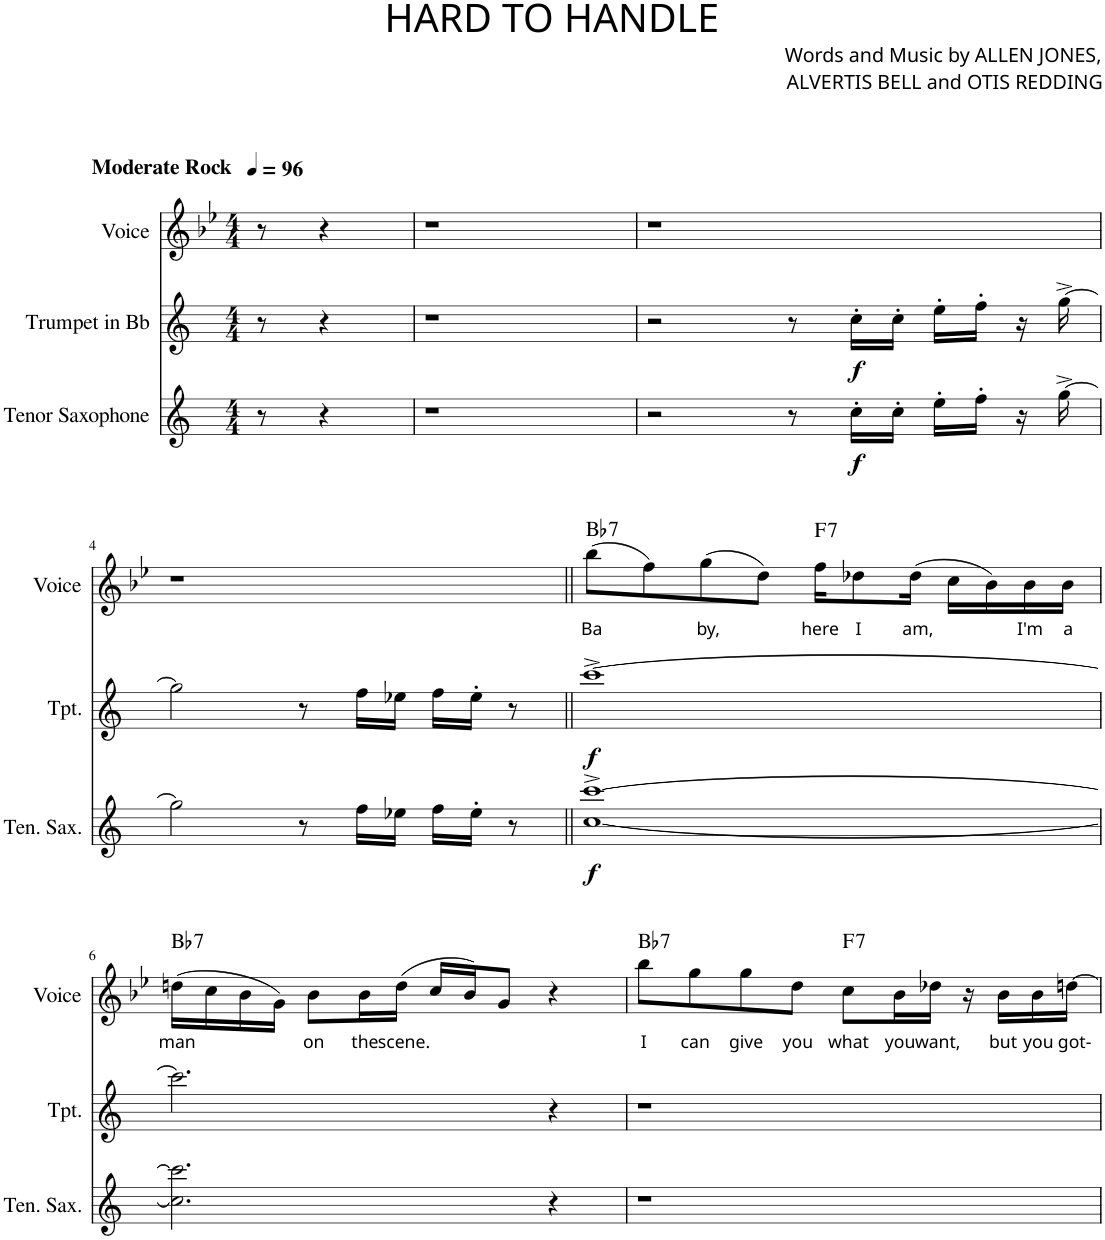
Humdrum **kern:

**kern	**dynam	**kern	**dynam	**kern	**text	**harte
*part3	*part3	*part2	*part2	*part1	*part1	*part1
*staff3	*staff3	*staff2	*staff2	*staff1	*staff1	*
*I"Tenor Saxophone	*	*I"Trumpet in Bb	*	*I"Voice	*	*
*I'Ten. Sax.	*	*I'Tpt.	*	*I'Voice	*	*
*clefG2	*	*clefG2	*	*clefG2	*	*
*Trd8c14	*	*Trd1c2	*	*	*	*
*k[]	*	*k[]	*	*k[b-e-]	*	*
*	*	*	*	*B-:	*	*
*M4/4	*	*M4/4	*	*M4/4	*	*
*MM96	*	*MM96	*	*MM96	*	*
=1	=1	=1	=1	=1	=1	=1
!	!	!	!	!LO:TX:a:B:t=Moderate Rock	!	!
8r	.	8r	.	8r	.	.
4r	.	4r	.	4r	.	.
=2	=2	=2	=2	=2	=2	=2
1r	.	1r	.	1r	.	.
=3	=3	=3	=3	=3	=3	=3
2r	.	2r	.	1r	.	.
8r	.	8r	.	.	.	.
!	!LO:DY:b	!	!LO:DY:b	!	!	!
16cc'\LL	f	16cc'\LL	f	.	.	.
16cc'\JJ	.	16cc'\JJ	.	.	.	.
16ee'\LL	.	16ee'\LL	.	.	.	.
16ff'\JJ	.	16ff'\JJ	.	.	.	.
16r	.	16r	.	.	.	.
[16gg^\	.	[16gg^\	.	.	.	.
!!LO:LB:g=z
=4	=4	=4	=4	=4	=4	=4
2gg\]	.	2gg\]	.	1r	.	.
8r	.	8r	.	.	.	.
16ff\LL	.	16ff\LL	.	.	.	.
16ee-X\JJ	.	16ee-X\JJ	.	.	.	.
16ff\LL	.	16ff\LL	.	.	.	.
16ee-'\JJ	.	16ee-'\JJ	.	.	.	.
8r	.	8r	.	.	.	.
=5||	=5||	=5||	=5||	=5||	=5||	=5||
!	!LO:DY:b	!	!LO:DY:b	!	!LO:LY:b	!LO:H:kt=7
[1cc^ [1ccc^	f	[1ccc^	f	(8bb-\L	Ba	Bb:7
.	.	.	.	8ff\)	.	.
!	!	!	!	!	!LO:LY:b	!
.	.	.	.	(8gg\	by,	.
.	.	.	.	8dd\J)	.	.
!	!	!	!	!	!LO:LY:b	!LO:H:kt=7
.	.	.	.	16ff\KL	here	F:7
!	!	!	!	!	!LO:LY:b	!
.	.	.	.	8dd-X\	I	.
!	!	!	!	!	!LO:LY:b	!
.	.	.	.	(16dd-\Jk	am,	.
.	.	.	.	16cc\LL	.	.
.	.	.	.	16b-\)	.	.
!	!	!	!	!	!LO:LY:b	!
.	.	.	.	16b-\	I'm	.
!	!	!	!	!	!LO:LY:b	!
.	.	.	.	16b-\JJ	a	.
!!LO:LB:g=z
=6	=6	=6	=6	=6	=6	=6
!	!	!	!	!	!LO:LY:b	!LO:H:kt=7
2.cc\] 2.ccc\]	.	2.ccc\]	.	(16ddn\LL	man	Bb:7
.	.	.	.	16cc\	.	.
.	.	.	.	16b-\	.	.
.	.	.	.	16g\JJ)	.	.
!	!	!	!	!	!LO:LY:b	!
.	.	.	.	8b-\L	on	.
!	!	!	!	!	!LO:LY:b	!
.	.	.	.	16b-\L	the	.
!	!	!	!	!	!LO:LY:b	!
.	.	.	.	(16dd\JJ	scene.	.
.	.	.	.	16cc/LL	.	.
.	.	.	.	16b-/J)	.	.
.	.	.	.	8g/J	.	.
4r	.	4r	.	4r	.	.
=7	=7	=7	=7	=7	=7	=7
!	!	!	!	!	!LO:LY:b	!LO:H:kt=7
1r	.	1r	.	8bb-\L	I	Bb:7
!	!	!	!	!	!LO:LY:b	!
.	.	.	.	8gg\	can	.
!	!	!	!	!	!LO:LY:b	!
.	.	.	.	8gg\	give	.
!	!	!	!	!	!LO:LY:b	!
.	.	.	.	8dd\J	you	.
!	!	!	!	!	!LO:LY:b	!LO:H:kt=7
.	.	.	.	8cc\L	what	F:7
!	!	!	!	!	!LO:LY:b	!
.	.	.	.	16b-\L	you	.
!	!	!	!	!	!LO:LY:b	!
.	.	.	.	16dd-X\JJ	want,	.
.	.	.	.	16r	.	.
!	!	!	!	!	!LO:LY:b	!
.	.	.	.	16b-\LL	but	.
!	!	!	!	!	!LO:LY:b	!
.	.	.	.	16b-\	you	.
!	!	!	!	!	!LO:LY:b	!
.	.	.	.	[16ddn\JJ	got-	.
=	=	=	=	=	=	=
*-	*-	*-	*-	*-	*-	*-
